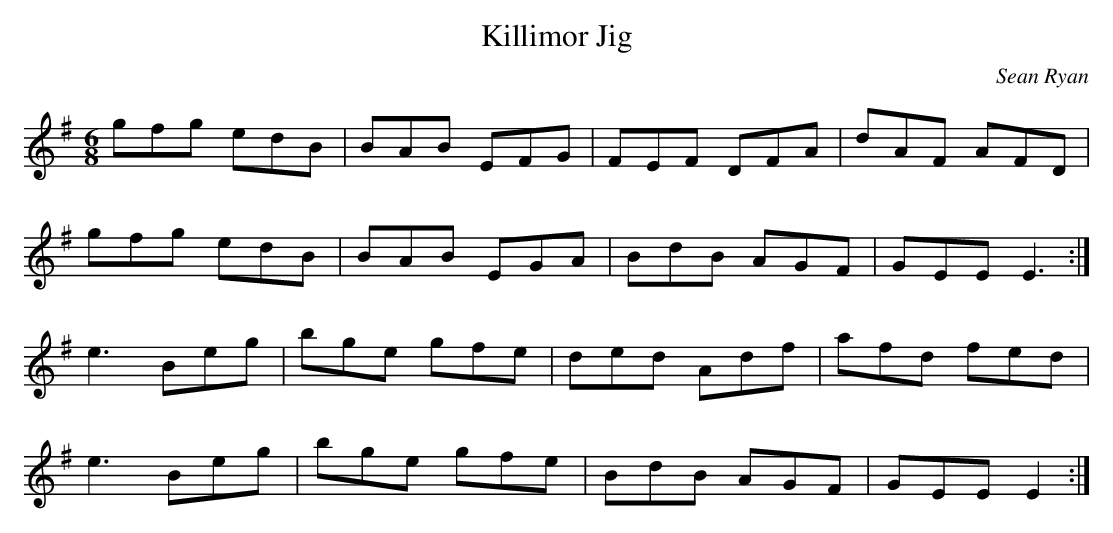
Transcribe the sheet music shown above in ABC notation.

X:1
T: Killimor Jig
C: Sean Ryan
M:6/8
L:1/8
K:Em
gfg edB | BAB EFG | FEF DFA | dAF AFD  |
gfg edB | BAB EGA | BdB AGF | GEE E3  :|
e3 Beg  | bge gfe | ded Adf | afd fed  |
e3 Beg  | bge gfe | BdB AGF | GEE E2  :|
